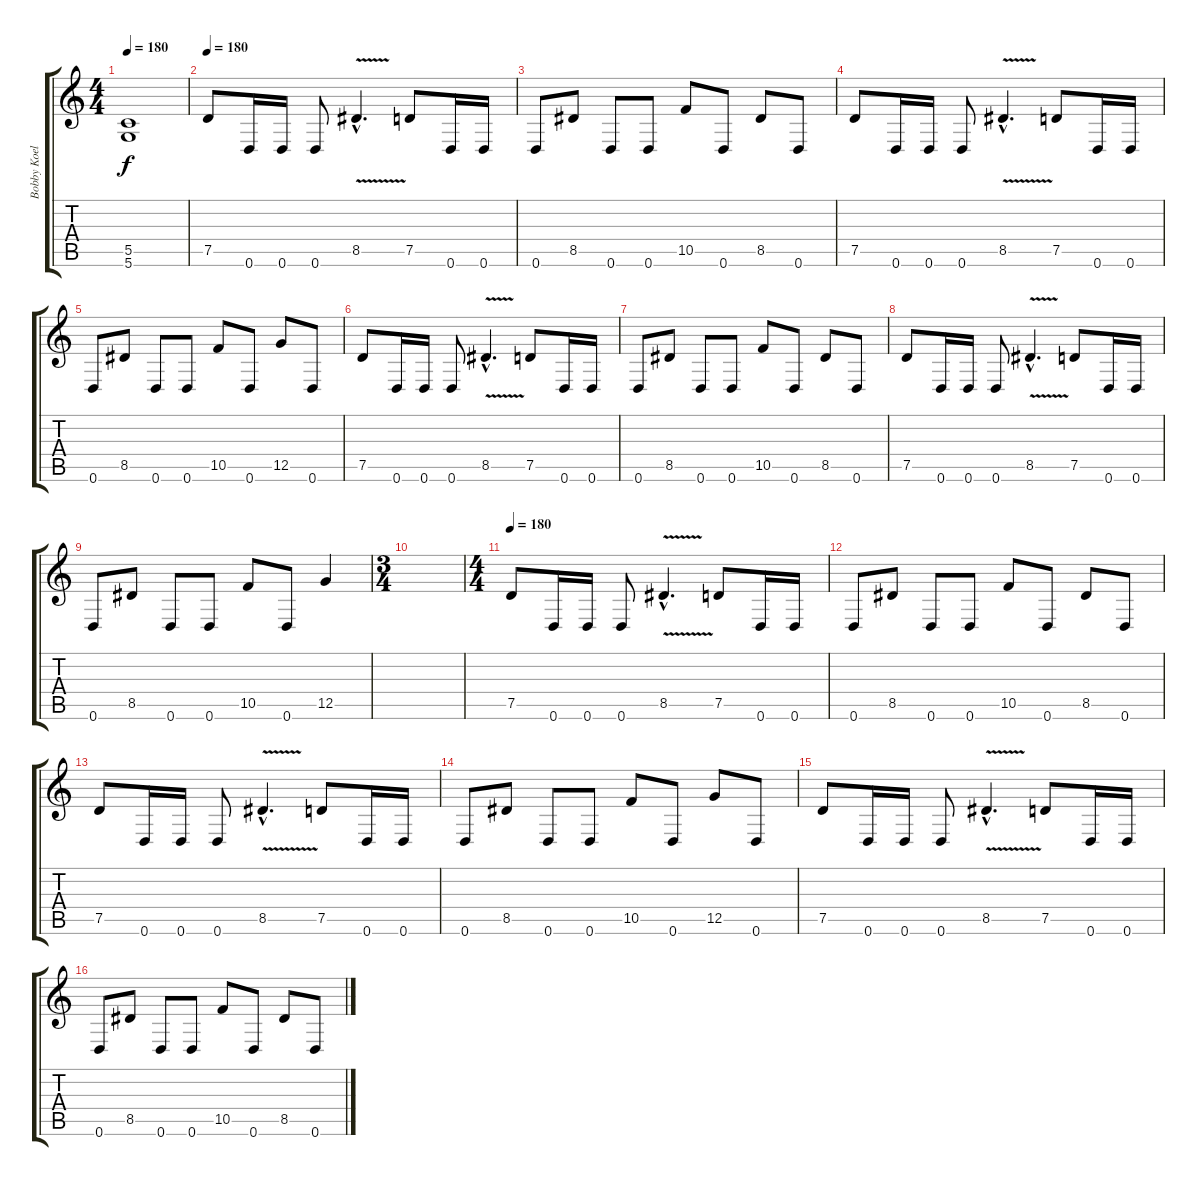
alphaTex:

\track ("Bobby Koelble" "Bobby Koel") {instrument distortionguitar}
\staff {score tabs}
\tuning (D4 A3 F3 C3 G2 D2) {hide}
\ts (4 4)
\tempo 180
\clef g2
\ks c
(5.5{t} 5.6{t}).1{dy f} |
\tempo 180
7.5.8 0.6.16 0.6.16 0.6.8 8.5{v hac}.4{d} 7.5.8 0.6.16 0.6.16 |
0.6.8 8.5.8 0.6.8 0.6.8 10.5.8 0.6.8 8.5.8 0.6.8 |
7.5.8 0.6.16 0.6.16 0.6.8 8.5{v hac}.4{d} 7.5.8 0.6.16 0.6.16 |
0.6.8 8.5.8 0.6.8 0.6.8 10.5.8 0.6.8 12.5.8 0.6.8 |
7.5.8 0.6.16 0.6.16 0.6.8 8.5{v hac}.4{d} 7.5.8 0.6.16 0.6.16 |
0.6.8 8.5.8 0.6.8 0.6.8 10.5.8 0.6.8 8.5.8 0.6.8 |
7.5.8 0.6.16 0.6.16 0.6.8 8.5{v hac}.4{d} 7.5.8 0.6.16 0.6.16 |
0.6.8 8.5.8 0.6.8 0.6.8 10.5.8 0.6.8 12.5.4 |
\ts (3 4)
|
\ts (4 4)
\tempo 180
7.5.8 0.6.16 0.6.16 0.6.8 8.5{v hac}.4{d} 7.5.8 0.6.16 0.6.16 |
0.6.8 8.5.8 0.6.8 0.6.8 10.5.8 0.6.8 8.5.8 0.6.8 |
7.5.8 0.6.16 0.6.16 0.6.8 8.5{v hac}.4{d} 7.5.8 0.6.16 0.6.16 |
0.6.8 8.5.8 0.6.8 0.6.8 10.5.8 0.6.8 12.5.8 0.6.8 |
7.5.8 0.6.16 0.6.16 0.6.8 8.5{v hac}.4{d} 7.5.8 0.6.16 0.6.16 |
0.6.8 8.5.8 0.6.8 0.6.8 10.5.8 0.6.8 8.5.8 0.6.8
